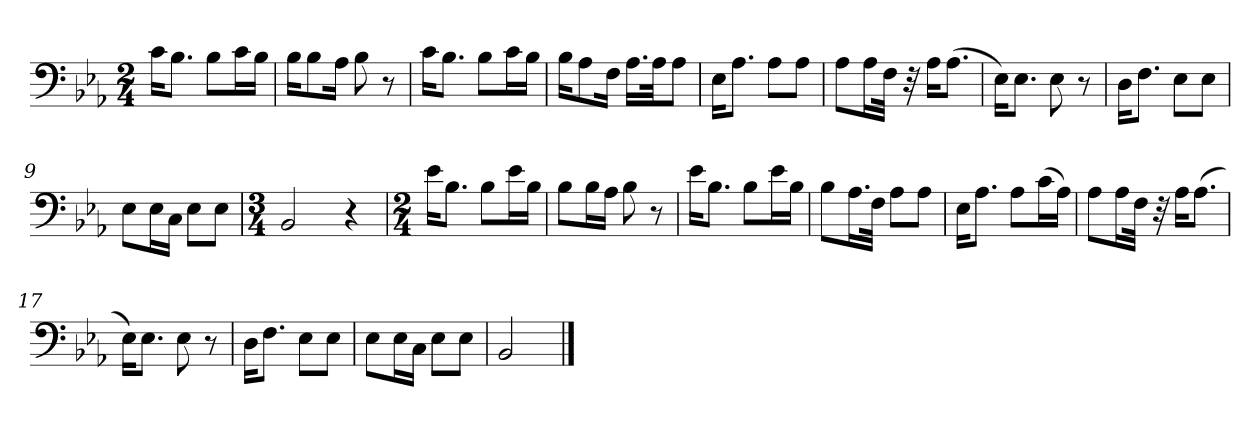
**kern
*part1
*staff1
*clefF4
*k[b-e-a-]
*M2/4
=1
16c\KL
8.B-\J
8B-\L
16c\L
16B-\JJ
=2
16B-\KL
8B-\
16A-\Jk
8B-\
8r
=3
16c\KL
8.B-\J
8B-\L
16c\L
16B-\JJ
=4
16B-\KL
8A-\
16F\Jk
16.A-\LL
32A-\JK
8A-\J
=5
16E-\KL
8.A-\J
8A-\L
8A-\J
=6
8A-\L
16A-\L
32F\JJk
32r
16A-\KL
(8.A-\J
=7
16E-\KL)
8.E-\J
8E-\
8r
=8
16D\KL
8.F\J
8E-\L
8E-\J
=9
8E-\L
16E-\L
16C\JJ
8E-\L
8E-\J
=10
*M3/4
2BB-/
4r
=11
*M2/4
16e-\KL
8.B-\J
8B-\L
16e-\L
16B-\JJ
=12
8B-\L
16B-\L
16A-\JJ
8B-\
8r
=13
16e-\KL
8.B-\J
8B-\L
16e-\L
16B-\JJ
=14
8B-\L
16.A-\L
32F\JJk
8A-\L
8A-\J
=15
16E-\KL
8.A-\J
8A-\L
(16c\L
16A-\JJ)
=16
8A-\L
16A-\L
32F\JJk
32r
16A-\KL
(8.A-\J
=17
16E-\KL)
8.E-\J
8E-\
8r
=18
16D\KL
8.F\J
8E-\L
8E-\J
=19
8E-\L
16E-\L
16C\JJ
8E-\L
8E-\J
=20
2BB-/
==
*-
